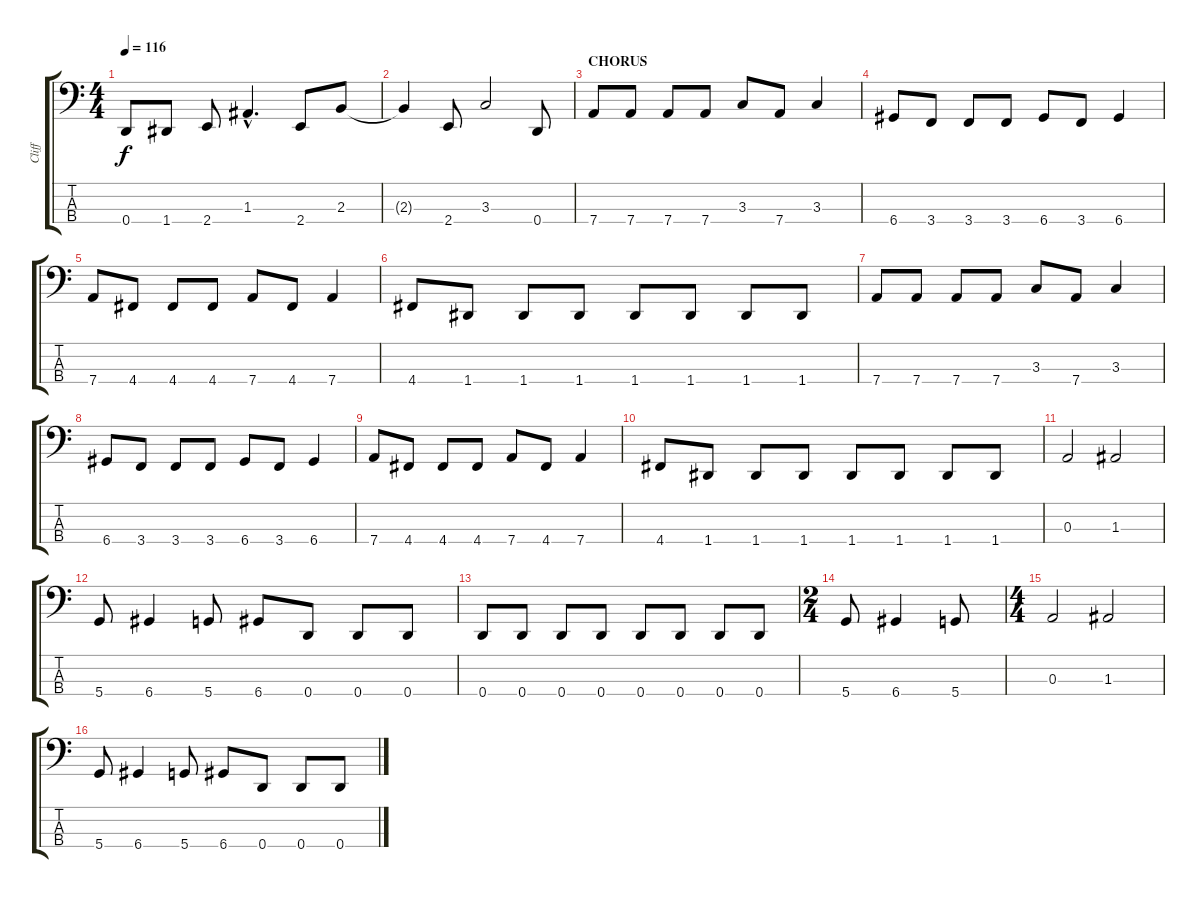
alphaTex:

\track ("Cliff" "Cliff") {instrument electricbassfinger}
\staff {score tabs}
\tuning (G2 D2 A1 D1) {hide}
\ts (4 4)
\tempo 116
\clef f4
\ks c
0.4.8{dy f} 1.4.8 2.4.8 1.3{hac}.4{d} 2.4.8 2.3.8 |
2.3{t}.4 2.4.8 3.3.2 0.4.8 |
\section ("" "CHORUS")
7.4.8 7.4.8 7.4.8 7.4.8 3.3.8 7.4.8 3.3.4 |
6.4.8 3.4.8 3.4.8 3.4.8 6.4.8 3.4.8 6.4.4 |
7.4.8 4.4.8 4.4.8 4.4.8 7.4.8 4.4.8 7.4.4 |
4.4.8 1.4.8 1.4.8 1.4.8 1.4.8 1.4.8 1.4.8 1.4.8 |
7.4.8 7.4.8 7.4.8 7.4.8 3.3.8 7.4.8 3.3.4 |
6.4.8 3.4.8 3.4.8 3.4.8 6.4.8 3.4.8 6.4.4 |
7.4.8 4.4.8 4.4.8 4.4.8 7.4.8 4.4.8 7.4.4 |
4.4.8 1.4.8 1.4.8 1.4.8 1.4.8 1.4.8 1.4.8 1.4.8 |
0.3.2 1.3.2 |
5.4.8 6.4.4 5.4.8 6.4.8 0.4.8 0.4.8 0.4.8 |
0.4.8 0.4.8 0.4.8 0.4.8 0.4.8 0.4.8 0.4.8 0.4.8 |
\ts (2 4)
5.4.8 6.4.4 5.4.8 |
\ts (4 4)
0.3.2 1.3.2 |
5.4.8 6.4.4 5.4.8 6.4.8 0.4.8 0.4.8 0.4.8
